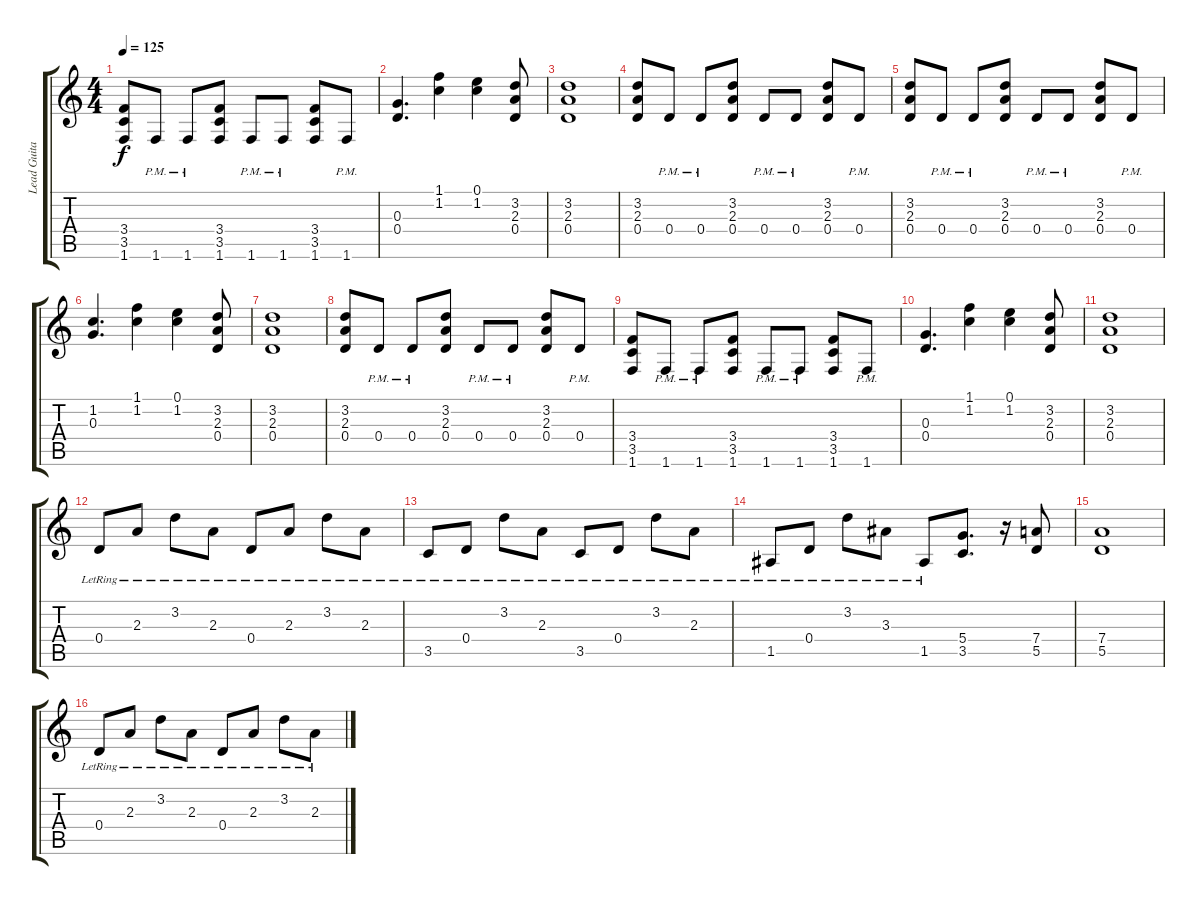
\track ("Lead Guitar 1" "Lead Guita") {instrument distortionguitar}
\staff {score tabs}
\tuning (E4 B3 G3 D3 A2 E2) {hide}
\ts (4 4)
\tempo 125
\clef g2
\ks c
(3.4 3.5 1.6).8{dy f} 1.6{pm}.8 1.6{pm}.8 (3.4 3.5 1.6).8 1.6{pm}.8 1.6{pm}.8 (3.4 3.5 1.6).8 1.6{pm}.8 |
(0.3 0.4).4{d} (1.1 1.2).4 (0.1 1.2).4 (3.2 2.3 0.4).8 |
(3.2 2.3 0.4).1 |
(3.2 2.3 0.4).8 0.4{pm}.8 0.4{pm}.8 (3.2 2.3 0.4).8 0.4{pm}.8 0.4{pm}.8 (3.2 2.3 0.4).8 0.4{pm}.8 |
(3.2 2.3 0.4).8 0.4{pm}.8 0.4{pm}.8 (3.2 2.3 0.4).8 0.4{pm}.8 0.4{pm}.8 (3.2 2.3 0.4).8 0.4{pm}.8 |
(1.2 0.3).4{d} (1.1 1.2).4 (0.1 1.2).4 (3.2 2.3 0.4).8 |
(3.2 2.3 0.4).1 |
(3.2 2.3 0.4).8 0.4{pm}.8 0.4{pm}.8 (3.2 2.3 0.4).8 0.4{pm}.8 0.4{pm}.8 (3.2 2.3 0.4).8 0.4{pm}.8 |
(3.4 3.5 1.6).8 1.6{pm}.8 1.6{pm}.8 (3.4 3.5 1.6).8 1.6{pm}.8 1.6{pm}.8 (3.4 3.5 1.6).8 1.6{pm}.8 |
(0.3 0.4).4{d} (1.1 1.2).4 (0.1 1.2).4 (3.2 2.3 0.4).8 |
(3.2 2.3 0.4).1 |
0.4{lr}.8{volume 11 balance 2} 2.3{lr}.8 3.2{lr}.8 2.3{lr}.8 0.4{lr}.8 2.3{lr}.8 3.2{lr}.8 2.3{lr}.8 |
3.5{lr}.8 0.4{lr}.8 3.2{lr}.8 2.3{lr}.8 3.5{lr}.8 0.4{lr}.8 3.2{lr}.8 2.3{lr}.8 |
1.5{lr}.8 0.4{lr}.8 3.2{lr}.8 3.3{lr}.8 1.5{lr}.8 (5.4 3.5).8{d} r.16 (7.4 5.5).8 |
(7.4 5.5).1 |
0.4{lr}.8 2.3{lr}.8 3.2{lr}.8 2.3{lr}.8 0.4{lr}.8 2.3{lr}.8 3.2{lr}.8 2.3{lr}.8
